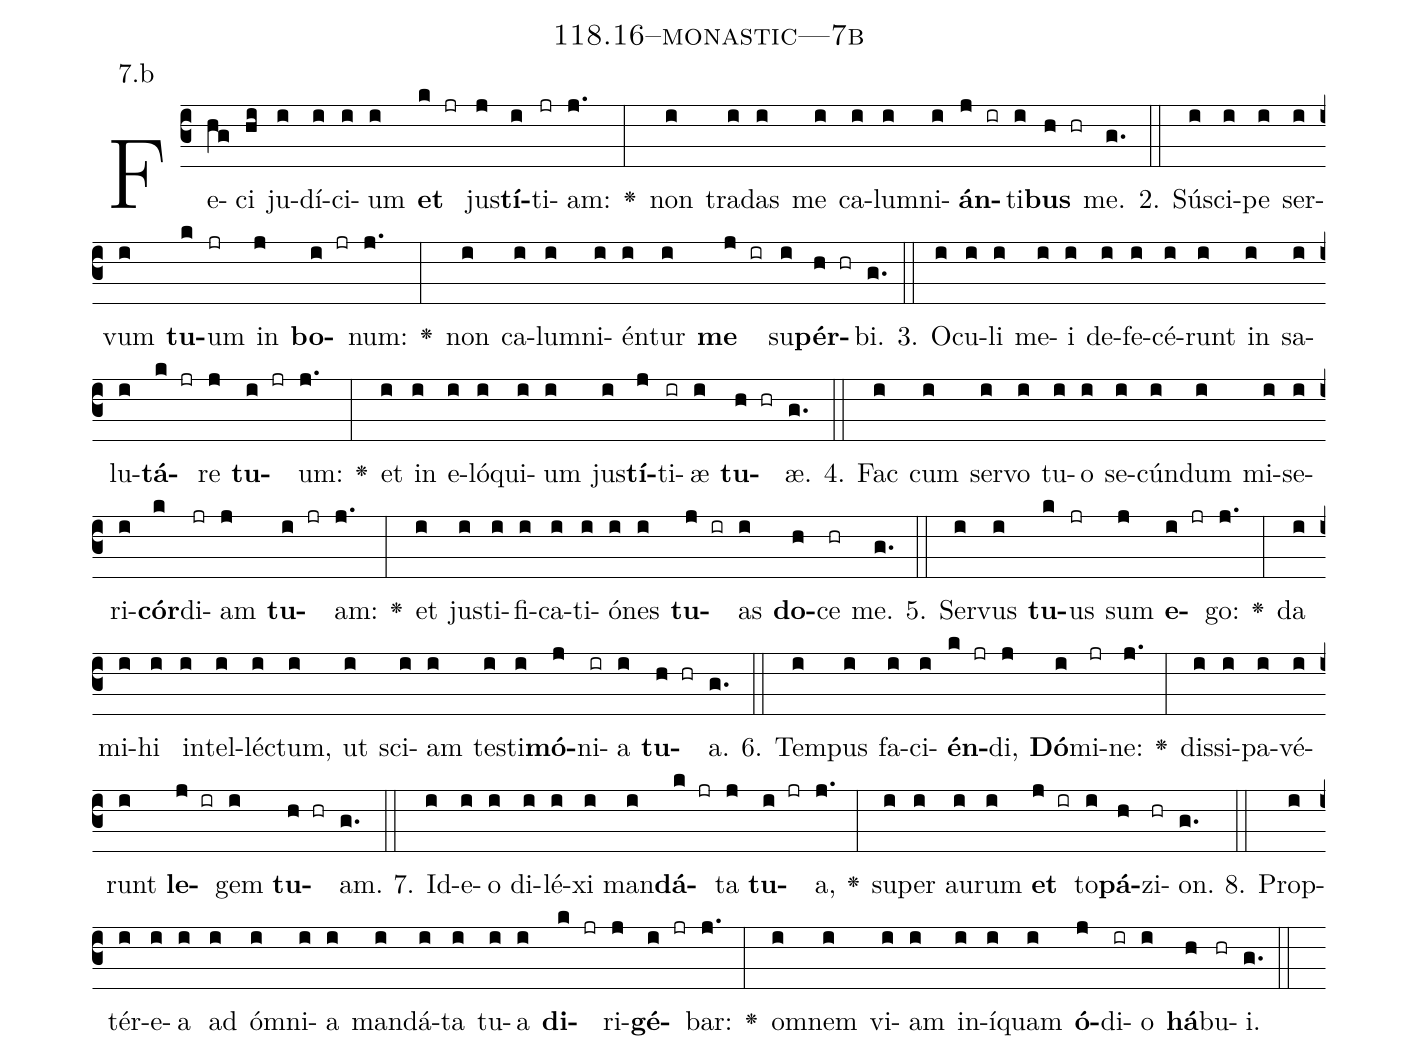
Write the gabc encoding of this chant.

name: 118.16--monastic---7b;
annotation: 7.b;
%%
(c3)Fe(hg)ci(hi) ju(i)dí(i)ci(i)um(i) <b>et</b>(k jr) jus(j)<b>tí</b>(i)ti(jr)am:(j.) <v>\greheightstar</v>(:) non(i) tra(i)das(i) me(i) ca(i)lum(i)ni(i)<b>án</b>(j ir)ti(i)<b>bus</b>(h hr) me.(g.) (::)
2. Sú(i)sci(i)pe(i) ser(i)vum(i) <b>tu</b>(k)um(jr) in(j) <b>bo</b>(i jr)num:(j.) <v>\greheightstar</v>(:) non(i) ca(i)lum(i)ni(i)én(i)tur(i) <b>me</b>(j ir) su(i)<b>pér</b>(h hr)bi.(g.) (::)
3. O(i)cu(i)li(i) me(i)i(i) de(i)fe(i)cé(i)runt(i) in(i) sa(i)lu(i)<b>tá</b>(k jr)re(j) <b>tu</b>(i jr)um:(j.) <v>\greheightstar</v>(:) et(i) in(i) e(i)ló(i)qui(i)um(i) jus(i)<b>tí</b>(j)ti(ir)æ(i) <b>tu</b>(h hr)æ.(g.) (::)
4. Fac(i) cum(i) ser(i)vo(i) tu(i)o(i) se(i)cún(i)dum(i) mi(i)se(i)ri(i)<b>cór</b>(k)di(jr)am(j) <b>tu</b>(i jr)am:(j.) <v>\greheightstar</v>(:) et(i) jus(i)ti(i)fi(i)ca(i)ti(i)ó(i)nes(i) <b>tu</b>(j ir)as(i) <b>do</b>(h)ce(hr) me.(g.) (::)
5. Ser(i)vus(i) <b>tu</b>(k)us(jr) sum(j) <b>e</b>(i jr)go:(j.) <v>\greheightstar</v>(:) da(i) mi(i)hi(i) in(i)tel(i)léc(i)tum,(i) ut(i) sci(i)am(i) tes(i)ti(i)<b>mó</b>(j)ni(ir)a(i) <b>tu</b>(h hr)a.(g.) (::)
6. Tem(i)pus(i) fa(i)ci(i)<b>én</b>(k jr)di,(j) <b>Dó</b>(i)mi(jr)ne:(j.) <v>\greheightstar</v>(:) dis(i)si(i)pa(i)vé(i)runt(i) <b>le</b>(j ir)gem(i) <b>tu</b>(h hr)am.(g.) (::)
7. Id(i)e(i)o(i) di(i)lé(i)xi(i) man(i)<b>dá</b>(k jr)ta(j) <b>tu</b>(i jr)a,(j.) <v>\greheightstar</v>(:) su(i)per(i) au(i)rum(i) <b>et</b>(j ir) to(i)<b>pá</b>(h)zi(hr)on.(g.) (::)
8. Prop(i)tér(i)e(i)a(i) ad(i) óm(i)ni(i)a(i) man(i)dá(i)ta(i) tu(i)a(i) <b>di</b>(k jr)ri(j)<b>gé</b>(i jr)bar:(j.) <v>\greheightstar</v>(:) om(i)nem(i) vi(i)am(i) in(i)í(i)quam(i) <b>ó</b>(j)di(ir)o(i) <b>há</b>(h)bu(hr)i.(g.) (::)
